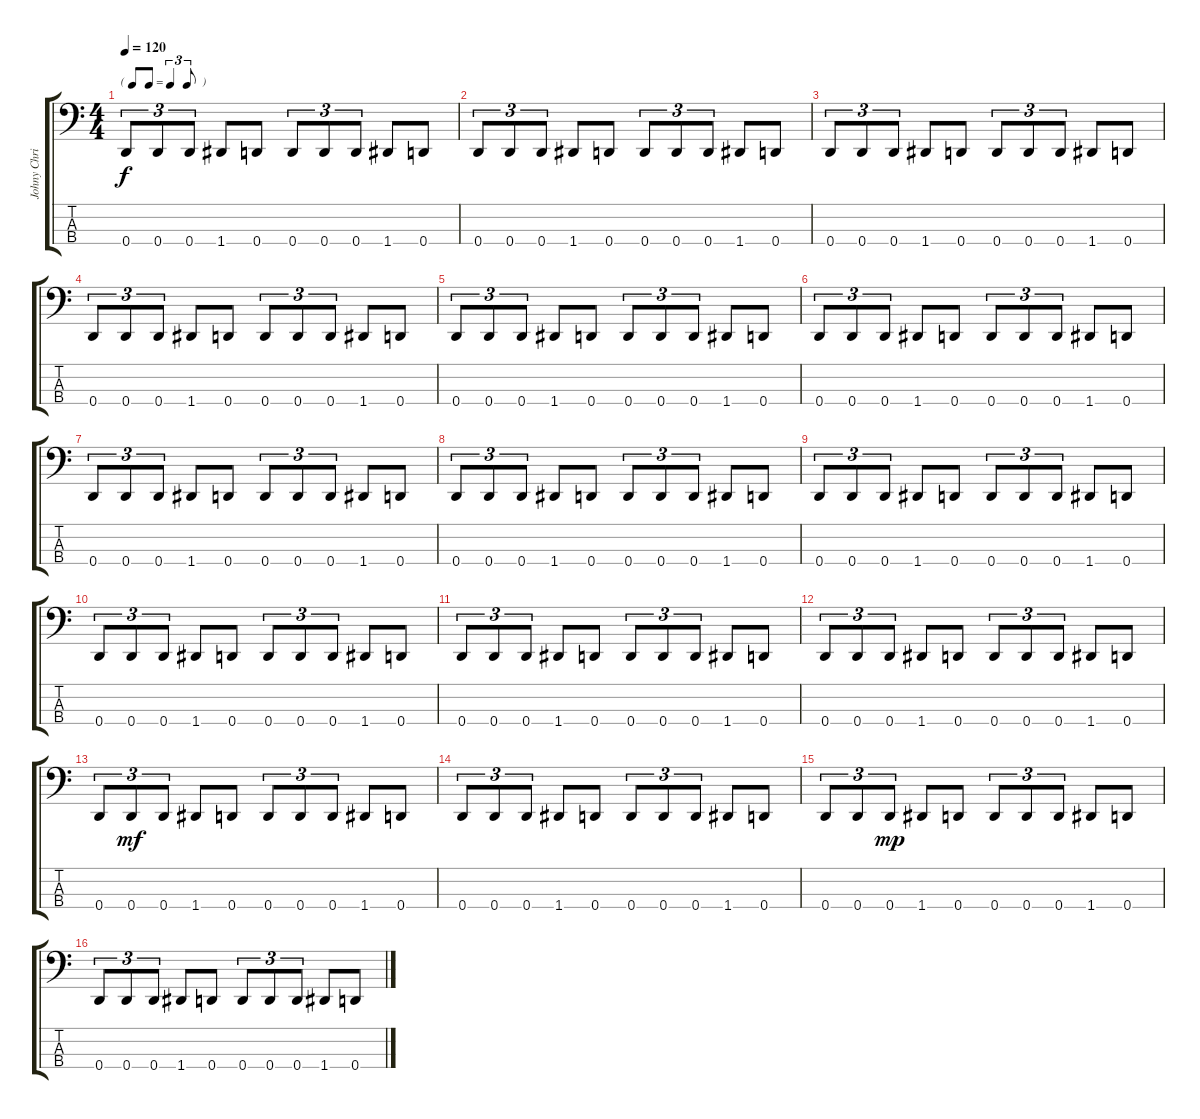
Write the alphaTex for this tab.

\track ("Johny Christ" "Johny Chri") {instrument electricbasspick}
\staff {score tabs}
\tuning (G2 D2 A1 D1) {hide}
\ts (4 4)
\tf triplet8th
\tempo 120
\clef f4
\ks c
0.4.8{tu (3 2) dy f} 0.4.8{tu (3 2)} 0.4.8{tu (3 2)} 1.4.8 0.4.8 0.4.8{tu (3 2)} 0.4.8{tu (3 2)} 0.4.8{tu (3 2)} 1.4.8 0.4.8 |
0.4.8{tu (3 2)} 0.4.8{tu (3 2)} 0.4.8{tu (3 2)} 1.4.8 0.4.8 0.4.8{tu (3 2)} 0.4.8{tu (3 2)} 0.4.8{tu (3 2)} 1.4.8 0.4.8 |
0.4.8{tu (3 2)} 0.4.8{tu (3 2)} 0.4.8{tu (3 2)} 1.4.8 0.4.8 0.4.8{tu (3 2)} 0.4.8{tu (3 2)} 0.4.8{tu (3 2)} 1.4.8 0.4.8 |
0.4.8{tu (3 2)} 0.4.8{tu (3 2)} 0.4.8{tu (3 2)} 1.4.8 0.4.8 0.4.8{tu (3 2)} 0.4.8{tu (3 2)} 0.4.8{tu (3 2)} 1.4.8 0.4.8 |
0.4.8{tu (3 2)} 0.4.8{tu (3 2)} 0.4.8{tu (3 2)} 1.4.8 0.4.8 0.4.8{tu (3 2)} 0.4.8{tu (3 2)} 0.4.8{tu (3 2)} 1.4.8 0.4.8 |
0.4.8{tu (3 2)} 0.4.8{tu (3 2)} 0.4.8{tu (3 2)} 1.4.8 0.4.8 0.4.8{tu (3 2)} 0.4.8{tu (3 2)} 0.4.8{tu (3 2)} 1.4.8 0.4.8 |
0.4.8{tu (3 2)} 0.4.8{tu (3 2)} 0.4.8{tu (3 2)} 1.4.8 0.4.8 0.4.8{tu (3 2)} 0.4.8{tu (3 2)} 0.4.8{tu (3 2)} 1.4.8 0.4.8 |
0.4.8{tu (3 2)} 0.4.8{tu (3 2)} 0.4.8{tu (3 2)} 1.4.8 0.4.8 0.4.8{tu (3 2)} 0.4.8{tu (3 2)} 0.4.8{tu (3 2)} 1.4.8 0.4.8 |
0.4.8{tu (3 2)} 0.4.8{tu (3 2)} 0.4.8{tu (3 2)} 1.4.8 0.4.8 0.4.8{tu (3 2)} 0.4.8{tu (3 2)} 0.4.8{tu (3 2)} 1.4.8 0.4.8 |
0.4.8{tu (3 2)} 0.4.8{tu (3 2)} 0.4.8{tu (3 2)} 1.4.8 0.4.8 0.4.8{tu (3 2)} 0.4.8{tu (3 2)} 0.4.8{tu (3 2)} 1.4.8 0.4.8 |
0.4.8{tu (3 2)} 0.4.8{tu (3 2)} 0.4.8{tu (3 2)} 1.4.8 0.4.8 0.4.8{tu (3 2)} 0.4.8{tu (3 2)} 0.4.8{tu (3 2)} 1.4.8 0.4.8 |
0.4.8{tu (3 2)} 0.4.8{tu (3 2)} 0.4.8{tu (3 2)} 1.4.8 0.4.8 0.4.8{tu (3 2)} 0.4.8{tu (3 2)} 0.4.8{tu (3 2)} 1.4.8 0.4.8 |
0.4.8{tu (3 2)} 0.4.8{tu (3 2) dy mf} 0.4.8{tu (3 2)} 1.4.8 0.4.8 0.4.8{tu (3 2)} 0.4.8{tu (3 2)} 0.4.8{tu (3 2)} 1.4.8 0.4.8 |
0.4.8{tu (3 2) volume 13} 0.4.8{tu (3 2)} 0.4.8{tu (3 2)} 1.4.8 0.4.8 0.4.8{tu (3 2)} 0.4.8{tu (3 2)} 0.4.8{tu (3 2)} 1.4.8 0.4.8 |
0.4.8{tu (3 2)} 0.4.8{tu (3 2)} 0.4.8{tu (3 2) dy mp} 1.4.8 0.4.8 0.4.8{tu (3 2)} 0.4.8{tu (3 2)} 0.4.8{tu (3 2)} 1.4.8 0.4.8 |
0.4.8{tu (3 2) volume 10} 0.4.8{tu (3 2)} 0.4.8{tu (3 2)} 1.4.8 0.4.8 0.4.8{tu (3 2)} 0.4.8{tu (3 2)} 0.4.8{tu (3 2)} 1.4.8 0.4.8
